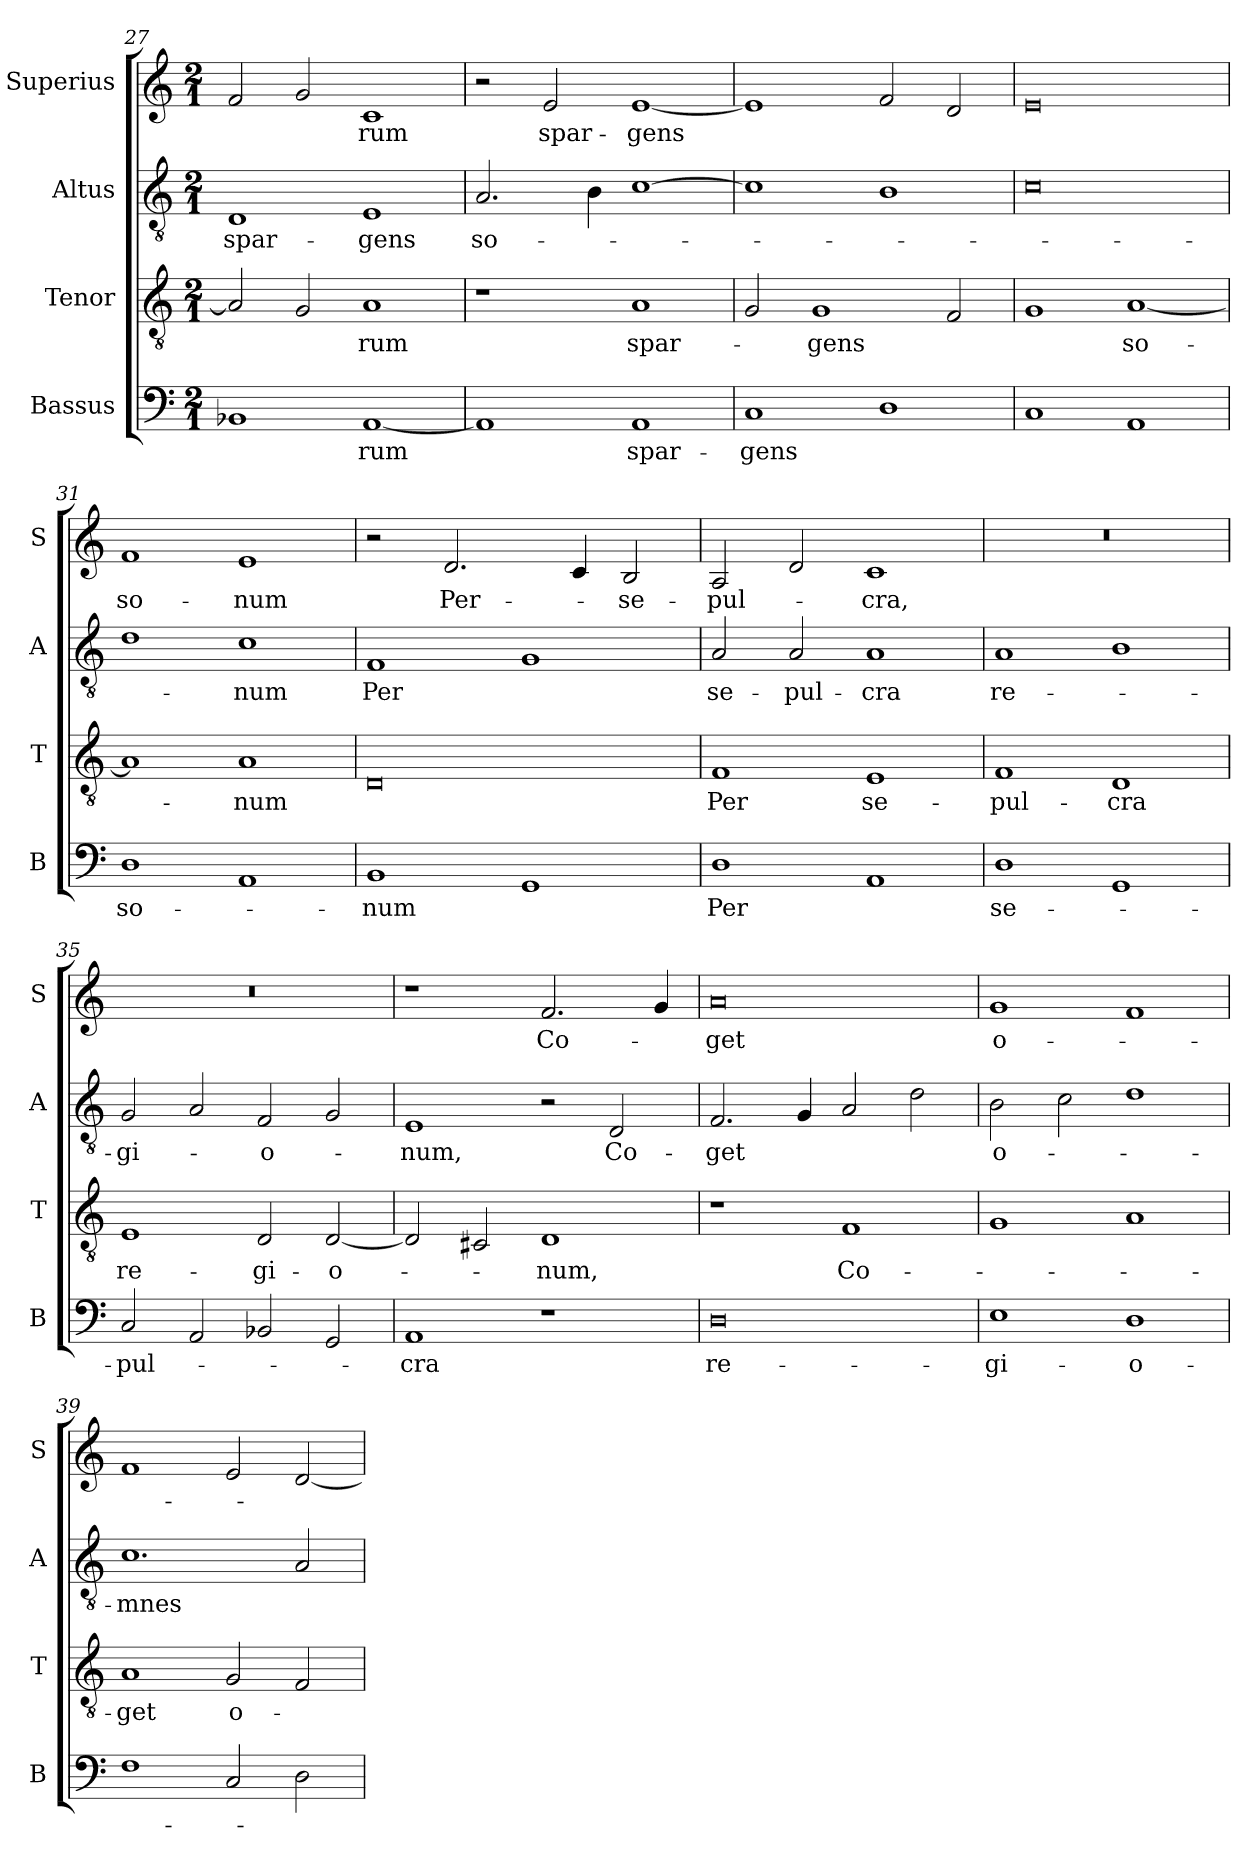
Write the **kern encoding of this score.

**kern	**text	**kern	**text	**kern	**text	**kern	**text
*part4	*part4	*part3	*part3	*part2	*part2	*part1	*part1
*staff4	*staff4	*staff3	*staff3	*staff2	*staff2	*staff1	*staff1
*I"Bassus	*	*I"Tenor	*	*I"Altus	*	*I"Superius	*
*I'B	*	*I'T	*	*I'A	*	*I'S	*
*clefF4	*	*clefGv2	*	*clefGv2	*	*clefG2	*
*k[]	*	*k[]	*	*k[]	*	*k[]	*
*M2/1	*	*M2/1	*	*M2/1	*	*M2/1	*
=27	=27	=27	=27	=27	=27	=27	=27
1BB-X	.	2A/]	.	1D	spar-	2f/	.
.	.	2G/	.	.	.	2g/	.
[1AA	-rum	1A	-rum	1E	-gens	1c	-rum
=28	=28	=28	=28	=28	=28	=28	=28
1AA]	.	1r	.	2.A/	so-	2r	.
.	.	.	.	.	.	2e/	spar-
.	.	.	.	4B\	.	.	.
1AA	spar-	1A	spar-	[1c	.	[1e	-gens
=29	=29	=29	=29	=29	=29	=29	=29
1C	-gens	2G/	.	1c]	.	1e]	.
.	.	1G	-gens	.	.	.	.
1D	.	.	.	1B	.	2f/	.
.	.	2F/	.	.	.	2d/	.
=30	=30	=30	=30	=30	=30	=30	=30
1C	.	1G	.	0c	.	0e	.
1AA	.	[1A	so-	.	.	.	.
=31	=31	=31	=31	=31	=31	=31	=31
1D	so-	1A]	.	1d	.	1f	so-
1AA	.	1A	-num	1c	-num	1e	-num
=32	=32	=32	=32	=32	=32	=32	=32
1BB	-num	0D	.	1F	Per	2r	.
.	.	.	.	.	.	2.d/	Per-
1GG	.	.	.	1G	.	.	.
.	.	.	.	.	.	4c/	.
.	.	.	.	.	.	2B/	-se-
=33	=33	=33	=33	=33	=33	=33	=33
1D	Per	1F	Per	2A/	se-	2A/	-pul-
.	.	.	.	2A/	-pul-	2d/	.
1AA	.	1E	se-	1A	-cra	1c	-cra,
=34	=34	=34	=34	=34	=34	=34	=34
1D	se-	1F	-pul-	1A	re-	0r	.
1GG	.	1D	-cra	1B	.	.	.
=35	=35	=35	=35	=35	=35	=35	=35
2C/	-pul-	1E	re-	2G/	-gi-	0r	.
2AA/	.	.	.	2A/	.	.	.
2BB-X/	.	2D/	-gi-	2F/	-o-	.	.
2GG/	.	[2D/	-o-	2G/	.	.	.
=36	=36	=36	=36	=36	=36	=36	=36
1AA	-cra	2D/]	.	1E	-num,	1r	.
.	.	2C#X/	.	.	.	.	.
1r	.	1D	-num,	2r	.	2.f/	Co-
.	.	.	.	2D/	Co-	.	.
.	.	.	.	.	.	4g/	.
=37	=37	=37	=37	=37	=37	=37	=37
0D	re-	1r	.	2.F/	-get	0a	-get
.	.	.	.	4G/	.	.	.
.	.	1F	Co-	2A/	.	.	.
.	.	.	.	2d\	.	.	.
=38	=38	=38	=38	=38	=38	=38	=38
1E	-gi-	1G	.	2B\	o-	1g	o-
.	.	.	.	2c\	.	.	.
1D	-o-	1A	.	1d	.	1f	.
=39	=39	=39	=39	=39	=39	=39	=39
1F	.	1A	-get	1.c	-mnes	1f	.
2C/	.	2G/	o-	.	.	2e/	.
2D\	.	2F/	.	2A/	.	[2d/	.
=	=	=	=	=	=	=	=
*-	*-	*-	*-	*-	*-	*-	*-
